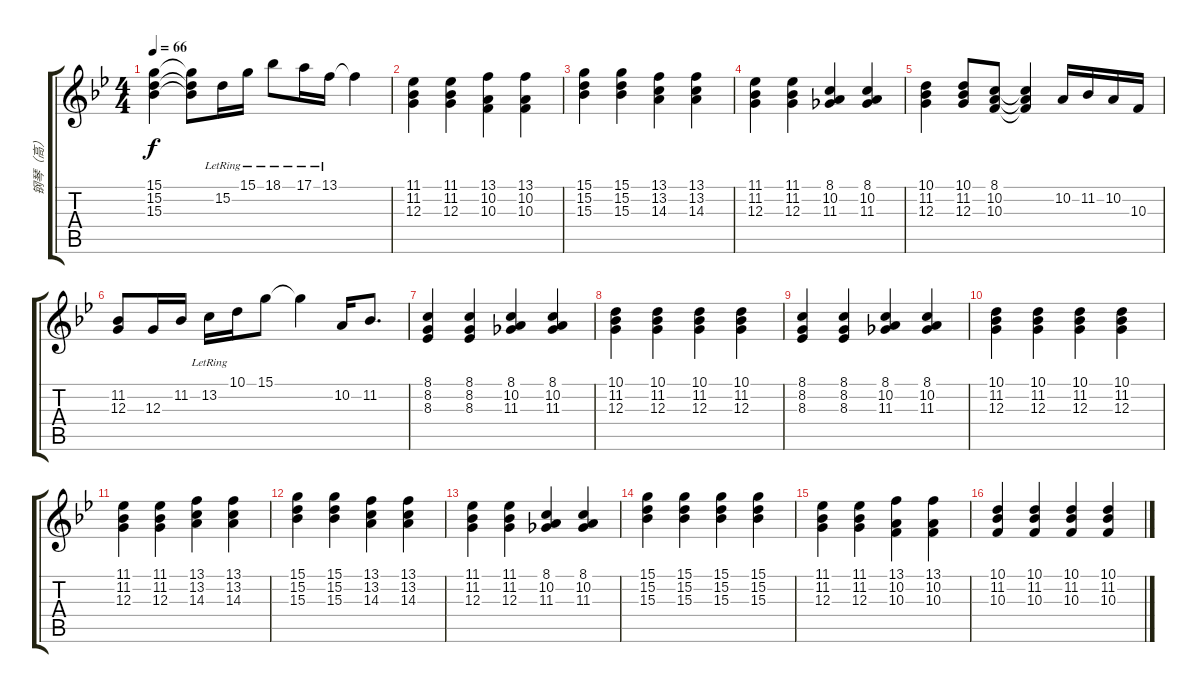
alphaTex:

\track ("钢琴（高）" "钢琴（高）") {instrument brightacousticpiano}
\staff {score tabs}
\tuning (E4 B3 G3 D3 A2 E2) {hide}
\ts (4 4)
\tempo 66
\clef g2
\ks bb
(15.1 15.2 15.3).4{dy f} (15.1{t} 15.2{t} 15.3{t}).8 15.2{lr}.16 15.1{lr}.16 18.1{lr}.8 17.1{lr}.16 13.1{lr}.16 13.1{t}.4 |
(11.1 11.2 12.3).4 (11.1 11.2 12.3).4 (13.1 10.2 10.3).4 (13.1 10.2 10.3).4 |
(15.1 15.2 15.3).4 (15.1 15.2 15.3).4 (13.1 13.2 14.3).4 (13.1 13.2 14.3).4 |
(11.1 11.2 12.3).4 (11.1 11.2 12.3).4 (8.1 10.2 11.3).4 (8.1 10.2 11.3).4 |
(10.1 11.2 12.3).4 (10.1 11.2 12.3).8 (8.1 10.2 10.3).8 (8.1{t} 10.2{t} 10.3{t}).4 10.2.16 11.2.16 10.2.16 10.3.16 |
(11.2 12.3).8 12.3.16 11.2.16 13.2{lr}.16 10.1.16 15.1.8 15.1{t}.4 10.2.16 11.2.8{d} |
(8.1 8.2 8.3).4 (8.1 8.2 8.3).4 (8.1 10.2 11.3).4 (8.1 10.2 11.3).4 |
(10.1 11.2 12.3).4 (10.1 11.2 12.3).4 (10.1 11.2 12.3).4 (10.1 11.2 12.3).4 |
(8.1 8.2 8.3).4 (8.1 8.2 8.3).4 (8.1 10.2 11.3).4 (8.1 10.2 11.3).4 |
(10.1 11.2 12.3).4 (10.1 11.2 12.3).4 (10.1 11.2 12.3).4 (10.1 11.2 12.3).4 |
(11.1 11.2 12.3).4 (11.1 11.2 12.3).4 (13.1 13.2 14.3).4 (13.1 13.2 14.3).4 |
(15.1 15.2 15.3).4 (15.1 15.2 15.3).4 (13.1 13.2 14.3).4 (13.1 13.2 14.3).4 |
(11.1 11.2 12.3).4 (11.1 11.2 12.3).4 (8.1 10.2 11.3).4 (8.1 10.2 11.3).4 |
(15.1 15.2 15.3).4 (15.1 15.2 15.3).4 (15.1 15.2 15.3).4 (15.1 15.2 15.3).4 |
(11.1 11.2 12.3).4 (11.1 11.2 12.3).4 (13.1 10.2 10.3).4 (13.1 10.2 10.3).4 |
(10.1 11.2 10.3).4 (10.1 11.2 10.3).4 (10.1 11.2 10.3).4 (10.1 11.2 10.3).4
